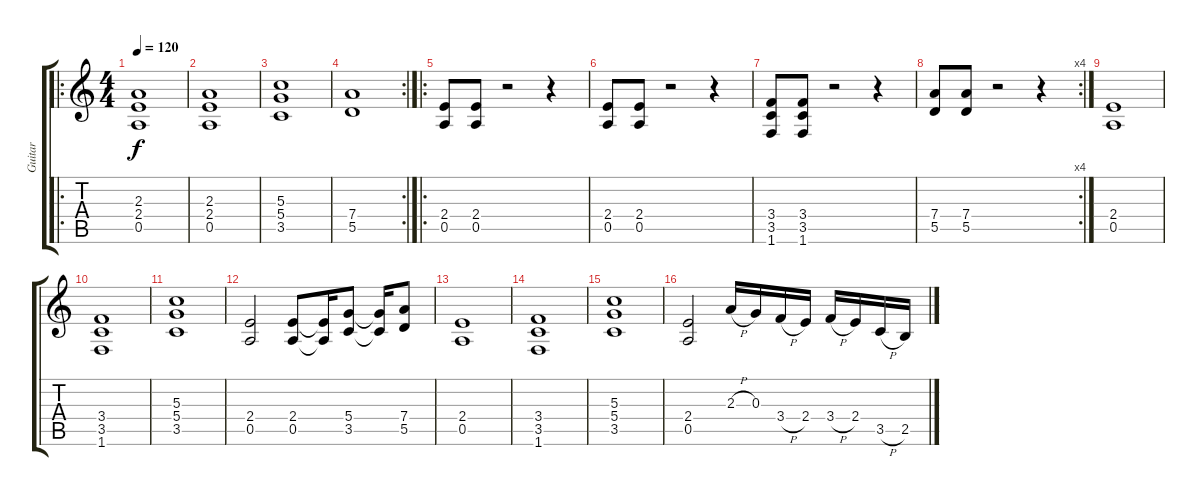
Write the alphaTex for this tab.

\track ("Guitar" "Guitar") {instrument overdrivenguitar}
\staff {score tabs}
\tuning (E4 B3 G3 D3 A2 E2) {hide}
\ro
\ts (4 4)
\tempo 120
\clef g2
\ks c
(2.3 2.4 0.5).1{dy f instrument overdrivenguitar} |
(2.3 2.4 0.5).1 |
(5.3 5.4 3.5).1 |
\rc 2
(7.4 5.5).1 |
\ro
(2.4 0.5).8 (2.4 0.5).8 r.2 r.4 |
(2.4 0.5).8 (2.4 0.5).8 r.2 r.4 |
(3.4 3.5 1.6).8 (3.4 3.5 1.6).8 r.2 r.4 |
\rc 4
(7.4 5.5).8 (7.4 5.5).8 r.2 r.4 |
(2.4 0.5).1 |
(3.4 3.5 1.6).1 |
(5.3 5.4 3.5).1 |
(2.4 0.5).2 (2.4 0.5).8 (2.4{t} 0.5{t}).16 (5.4 3.5).8 (5.4{t} 3.5{t}).16 (7.4 5.5).8 |
(2.4 0.5).1 |
(3.4 3.5 1.6).1 |
(5.3 5.4 3.5).1 |
(2.4 0.5).2 2.3{h}.16 0.3.16 3.4{h}.16 2.4.16 3.4{h}.16 2.4.16 3.5{h}.16 2.5.16
